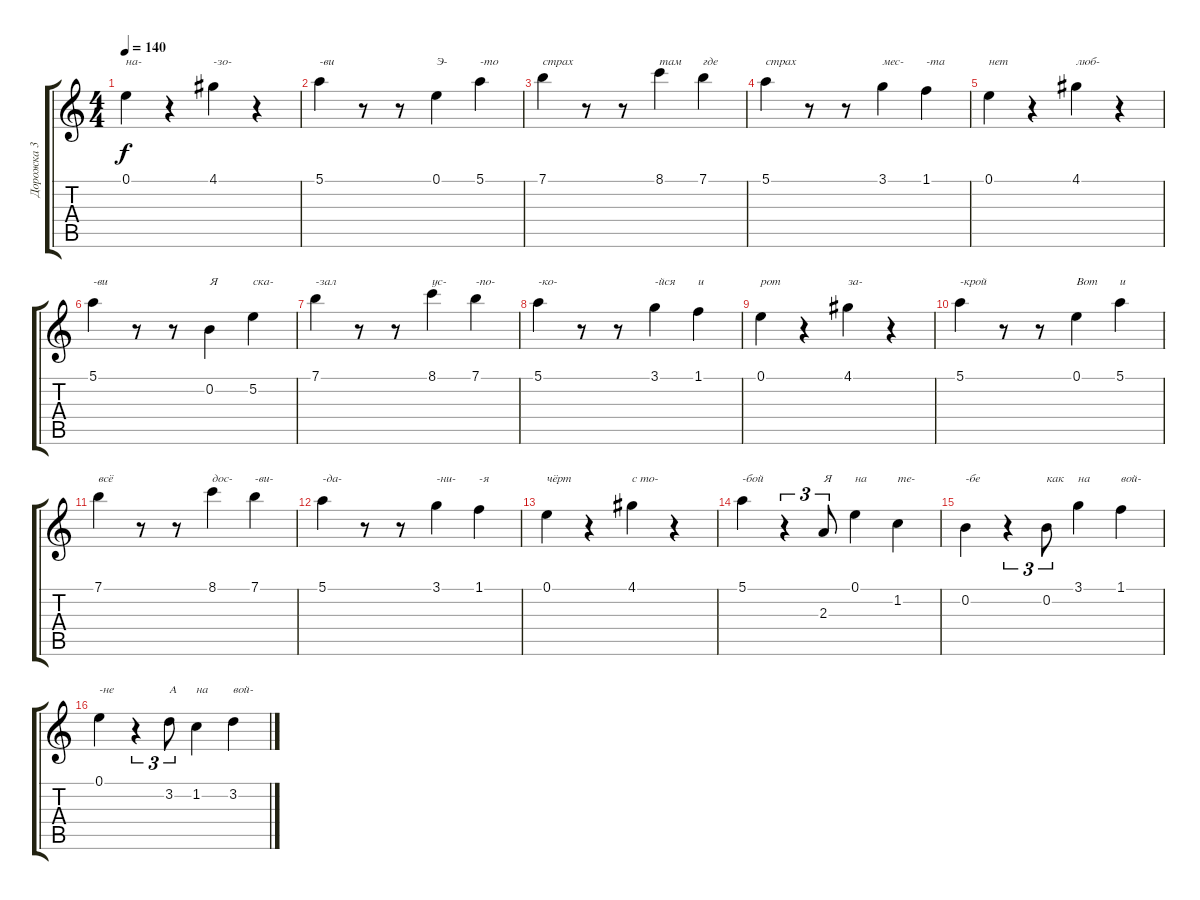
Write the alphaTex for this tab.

\track ("Дорожка 3" "Дорожка 3") {instrument acousticguitarnylon}
\staff {score tabs}
\tuning (E4 B3 G3 D3 A2 E2) {hide}
\ts (4 4)
\tempo 140
\clef g2
\ks c
0.1.4{txt "на-" dy f} r.4 4.1.4{txt "-зо-"} r.4 |
5.1.4{txt "-ви"} r.8 r.8 0.1.4{txt "Э-"} 5.1.4{txt "-то"} |
7.1.4{txt "страх"} r.8 r.8 8.1.4{txt "там"} 7.1.4{txt "где"} |
5.1.4{txt "страх"} r.8 r.8 3.1.4{txt "мес-"} 1.1.4{txt "-та"} |
0.1.4{txt "нет"} r.4 4.1.4{txt "люб-"} r.4 |
5.1.4{txt "-ви"} r.8 r.8 0.2.4{txt "Я"} 5.2.4{txt "ска-"} |
7.1.4{txt "-зал"} r.8 r.8 8.1.4{txt "ус-"} 7.1.4{txt "-по-"} |
5.1.4{txt "-ко-"} r.8 r.8 3.1.4{txt "-йся"} 1.1.4{txt "и"} |
0.1.4{txt "рот"} r.4 4.1.4{txt "за-"} r.4 |
5.1.4{txt "-крой"} r.8 r.8 0.1.4{txt "Вот"} 5.1.4{txt "и"} |
7.1.4{txt "всё"} r.8 r.8 8.1.4{txt "дос-"} 7.1.4{txt "-ви-"} |
5.1.4{txt "-да-"} r.8 r.8 3.1.4{txt "-ни-"} 1.1.4{txt "-я"} |
0.1.4{txt "чёрт"} r.4 4.1.4{txt "с то-"} r.4 |
5.1.4{txt "-бой"} r.4{tu (3 2)} 2.3.8{tu (3 2) txt "Я"} 0.1.4{txt "на"} 1.2.4{txt "те-"} |
0.2.4{txt "-бе"} r.4{tu (3 2)} 0.2.8{tu (3 2) txt "как"} 3.1.4{txt "на"} 1.1.4{txt "вой-"} |
0.1.4{txt "-не"} r.4{tu (3 2)} 3.2.8{tu (3 2) txt "А"} 1.2.4{txt "на"} 3.2.4{txt "вой-"}
